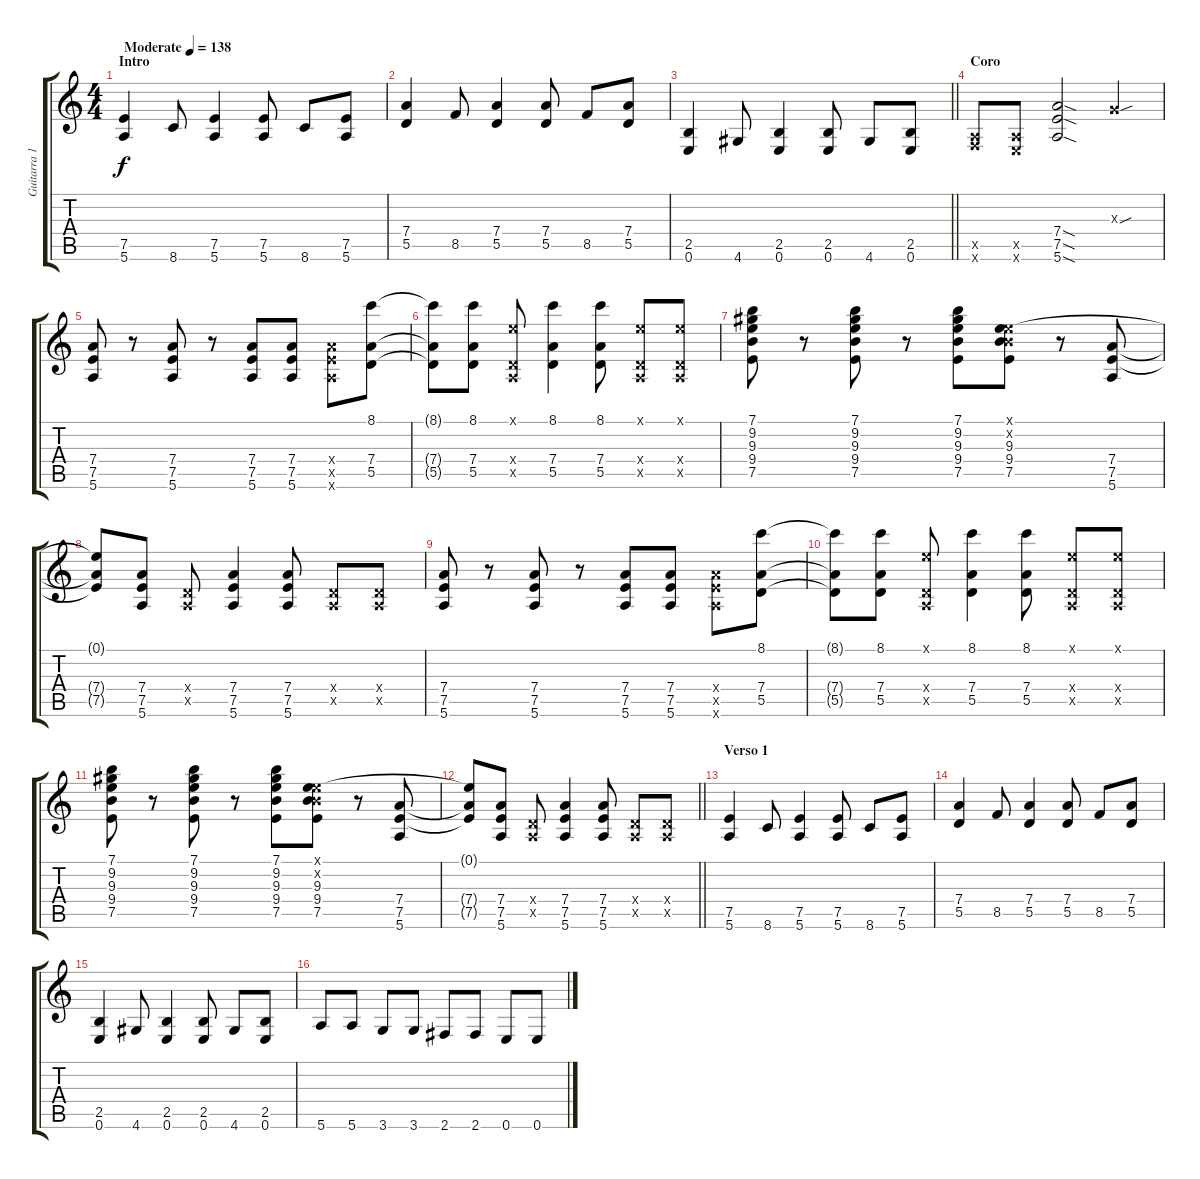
\track ("Guitarra 1" "Guitarra 1") {instrument acousticguitarsteel}
\staff {score tabs}
\tuning (E4 B3 G3 D3 A2 E2) {hide}
\ts (4 4)
\section ("" "Intro")
\tempo (138 "Moderate")
\clef g2
\ks c
(7.5 5.6).4{dy f instrument acousticguitarnylon} 8.6.8 (7.5 5.6).4 (7.5 5.6).8 8.6.8 (7.5 5.6).8 |
(7.4 5.5).4 8.5.8 (7.4 5.5).4 (7.4 5.5).8 8.5.8 (7.4 5.5).8 |
\barLineRight lightlight
(2.5 0.6).4 4.6.8 (2.5 0.6).4 (2.5 0.6).8 4.6.8 (2.5 0.6).8 |
\section ("" "Coro")
(0.5{x} 1.6{x}).8{instrument overdrivenguitar} (0.5{x} 0.6{x}).8 (7.4{sod} 7.5{sod} 5.6{sod}).2 0.3{sou x}.4 |
(7.4 7.5 5.6).8 r.8 (7.4 7.5 5.6).8 r.8 (7.4 7.5 5.6).8 (7.4 7.5 5.6).8 (7.4{x} 7.5{x} 5.6{x}).8 (8.1 7.4 5.5).8 |
(8.1{t} 7.4{t} 5.5{t}).8 (8.1 7.4 5.5).8 (0.1{x} 0.4{x} 0.5{x}).8 (8.1 7.4 5.5).4 (8.1 7.4 5.5).8 (0.1{x} 0.4{x} 0.5{x}).8 (0.1{x} 0.4{x} 0.5{x}).8 |
(7.1 9.2 9.3 9.4 7.5).8 r.8 (7.1 9.2 9.3 9.4 7.5).8 r.8 (7.1 9.2 9.3 9.4 7.5).8 (0.1{x} 0.2{x} 9.3 9.4 7.5).8 r.8 (7.4 7.5 5.6).8 |
(0.1{t} 7.4{t} 7.5{t}).8 (7.4 7.5 5.6).8 (0.4{x} 0.5{x}).8 (7.4 7.5 5.6).4 (7.4 7.5 5.6).8 (0.4{x} 0.5{x}).8 (0.4{x} 0.5{x}).8 |
(7.4 7.5 5.6).8 r.8 (7.4 7.5 5.6).8 r.8 (7.4 7.5 5.6).8 (7.4 7.5 5.6).8 (7.4{x} 7.5{x} 5.6{x}).8 (8.1 7.4 5.5).8 |
(8.1{t} 7.4{t} 5.5{t}).8 (8.1 7.4 5.5).8 (0.1{x} 0.4{x} 0.5{x}).8 (8.1 7.4 5.5).4 (8.1 7.4 5.5).8 (0.1{x} 0.4{x} 0.5{x}).8 (0.1{x} 0.4{x} 0.5{x}).8 |
(7.1 9.2 9.3 9.4 7.5).8 r.8 (7.1 9.2 9.3 9.4 7.5).8 r.8 (7.1 9.2 9.3 9.4 7.5).8 (0.1{x} 0.2{x} 9.3 9.4 7.5).8 r.8 (7.4 7.5 5.6).8 |
\barLineRight lightlight
(0.1{t} 7.4{t} 7.5{t}).8 (7.4 7.5 5.6).8 (0.4{x} 0.5{x}).8 (7.4 7.5 5.6).4 (7.4 7.5 5.6).8 (0.4{x} 0.5{x}).8 (0.4{x} 0.5{x}).8 |
\section ("" "Verso 1")
(7.5 5.6).4{volume 16 instrument acousticguitarnylon} 8.6.8 (7.5 5.6).4 (7.5 5.6).8 8.6.8 (7.5 5.6).8 |
(7.4 5.5).4 8.5.8 (7.4 5.5).4 (7.4 5.5).8 8.5.8 (7.4 5.5).8 |
(2.5 0.6).4 4.6.8 (2.5 0.6).4 (2.5 0.6).8 4.6.8 (2.5 0.6).8 |
5.6.8 5.6.8 3.6.8 3.6.8 2.6.8 2.6.8 0.6.8 0.6.8
